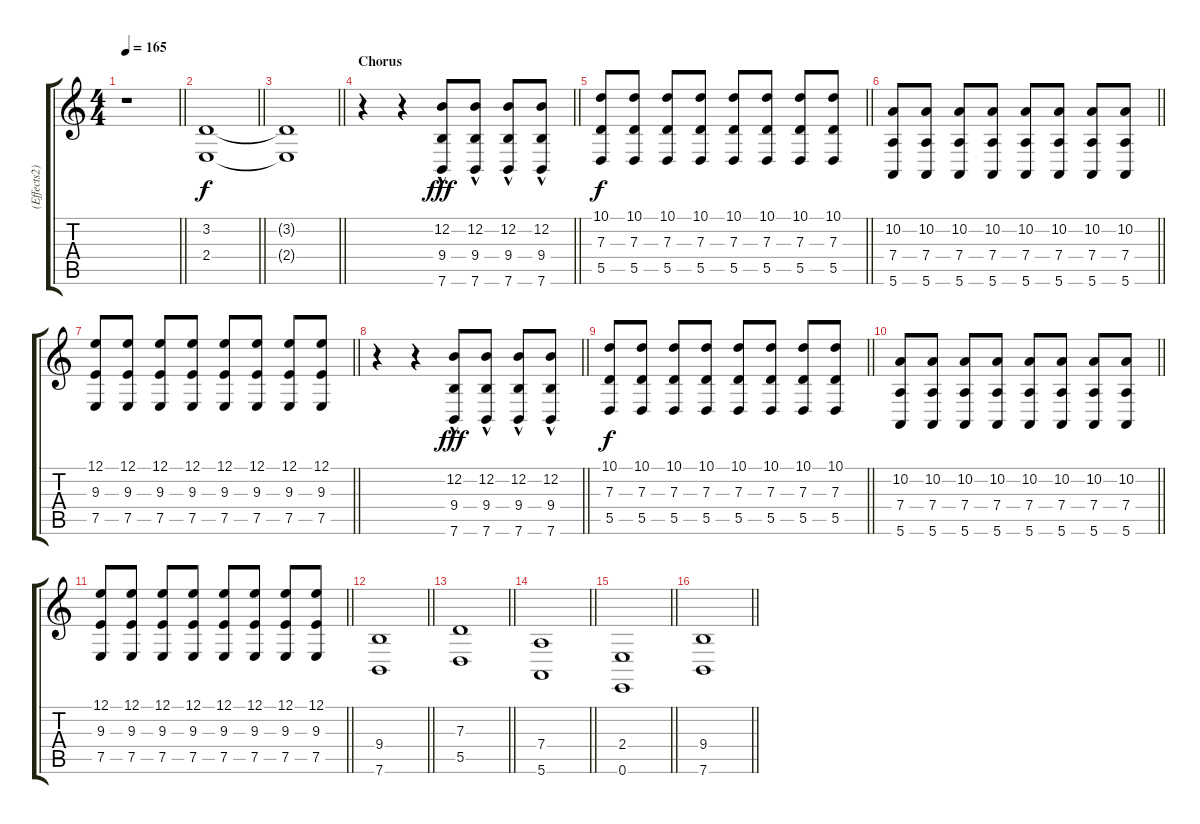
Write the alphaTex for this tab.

\track ("(Effects2)" "(Effects2)") {instrument stringensemble1}
\staff {score tabs}
\tuning (E4 B3 G3 D3 A2 E2) {hide}
\ts (4 4)
\tempo 165
\clef g2
\barLineRight lightlight
\ks c
r.1{dy f volume 0} |
\barLineRight lightlight
(3.2 2.4).1{volume 10} |
\barLineRight lightlight
(3.2{t} 2.4{t}).1 |
\section ("" "Chorus")
\barLineRight lightlight
r.4 r.4 (12.2 9.4{hac} 7.6).8{dy fff volume 16} (12.2 9.4{hac} 7.6).8 (12.2 9.4{hac} 7.6).8 (12.2 9.4{hac} 7.6).8 |
\barLineRight lightlight
(10.1 7.3 5.5).8{dy f} (10.1 7.3 5.5).8 (10.1 7.3 5.5).8 (10.1 7.3 5.5).8 (10.1 7.3 5.5).8 (10.1 7.3 5.5).8 (10.1 7.3 5.5).8 (10.1 7.3 5.5).8 |
\barLineRight lightlight
(10.2 7.4 5.6).8 (10.2 7.4 5.6).8 (10.2 7.4 5.6).8 (10.2 7.4 5.6).8 (10.2 7.4 5.6).8 (10.2 7.4 5.6).8 (10.2 7.4 5.6).8 (10.2 7.4 5.6).8 |
\barLineRight lightlight
(12.1 9.3 7.5).8 (12.1 9.3 7.5).8 (12.1 9.3 7.5).8 (12.1 9.3 7.5).8 (12.1 9.3 7.5).8 (12.1 9.3 7.5).8 (12.1 9.3 7.5).8 (12.1 9.3 7.5).8 |
\barLineRight lightlight
r.4 r.4 (12.2 9.4{hac} 7.6).8{dy fff} (12.2 9.4{hac} 7.6).8 (12.2 9.4{hac} 7.6).8 (12.2 9.4{hac} 7.6).8 |
\barLineRight lightlight
(10.1 7.3 5.5).8{dy f} (10.1 7.3 5.5).8 (10.1 7.3 5.5).8 (10.1 7.3 5.5).8 (10.1 7.3 5.5).8 (10.1 7.3 5.5).8 (10.1 7.3 5.5).8 (10.1 7.3 5.5).8 |
\barLineRight lightlight
(10.2 7.4 5.6).8 (10.2 7.4 5.6).8 (10.2 7.4 5.6).8 (10.2 7.4 5.6).8 (10.2 7.4 5.6).8 (10.2 7.4 5.6).8 (10.2 7.4 5.6).8 (10.2 7.4 5.6).8 |
\barLineRight lightlight
(12.1 9.3 7.5).8 (12.1 9.3 7.5).8 (12.1 9.3 7.5).8 (12.1 9.3 7.5).8 (12.1 9.3 7.5).8 (12.1 9.3 7.5).8 (12.1 9.3 7.5).8 (12.1 9.3 7.5).8 |
\barLineRight lightlight
(9.4 7.6).1 |
\barLineRight lightlight
(7.3 5.5).1 |
\barLineRight lightlight
(7.4 5.6).1 |
\barLineRight lightlight
(2.4 0.6).1 |
\barLineRight lightlight
(9.4 7.6).1
